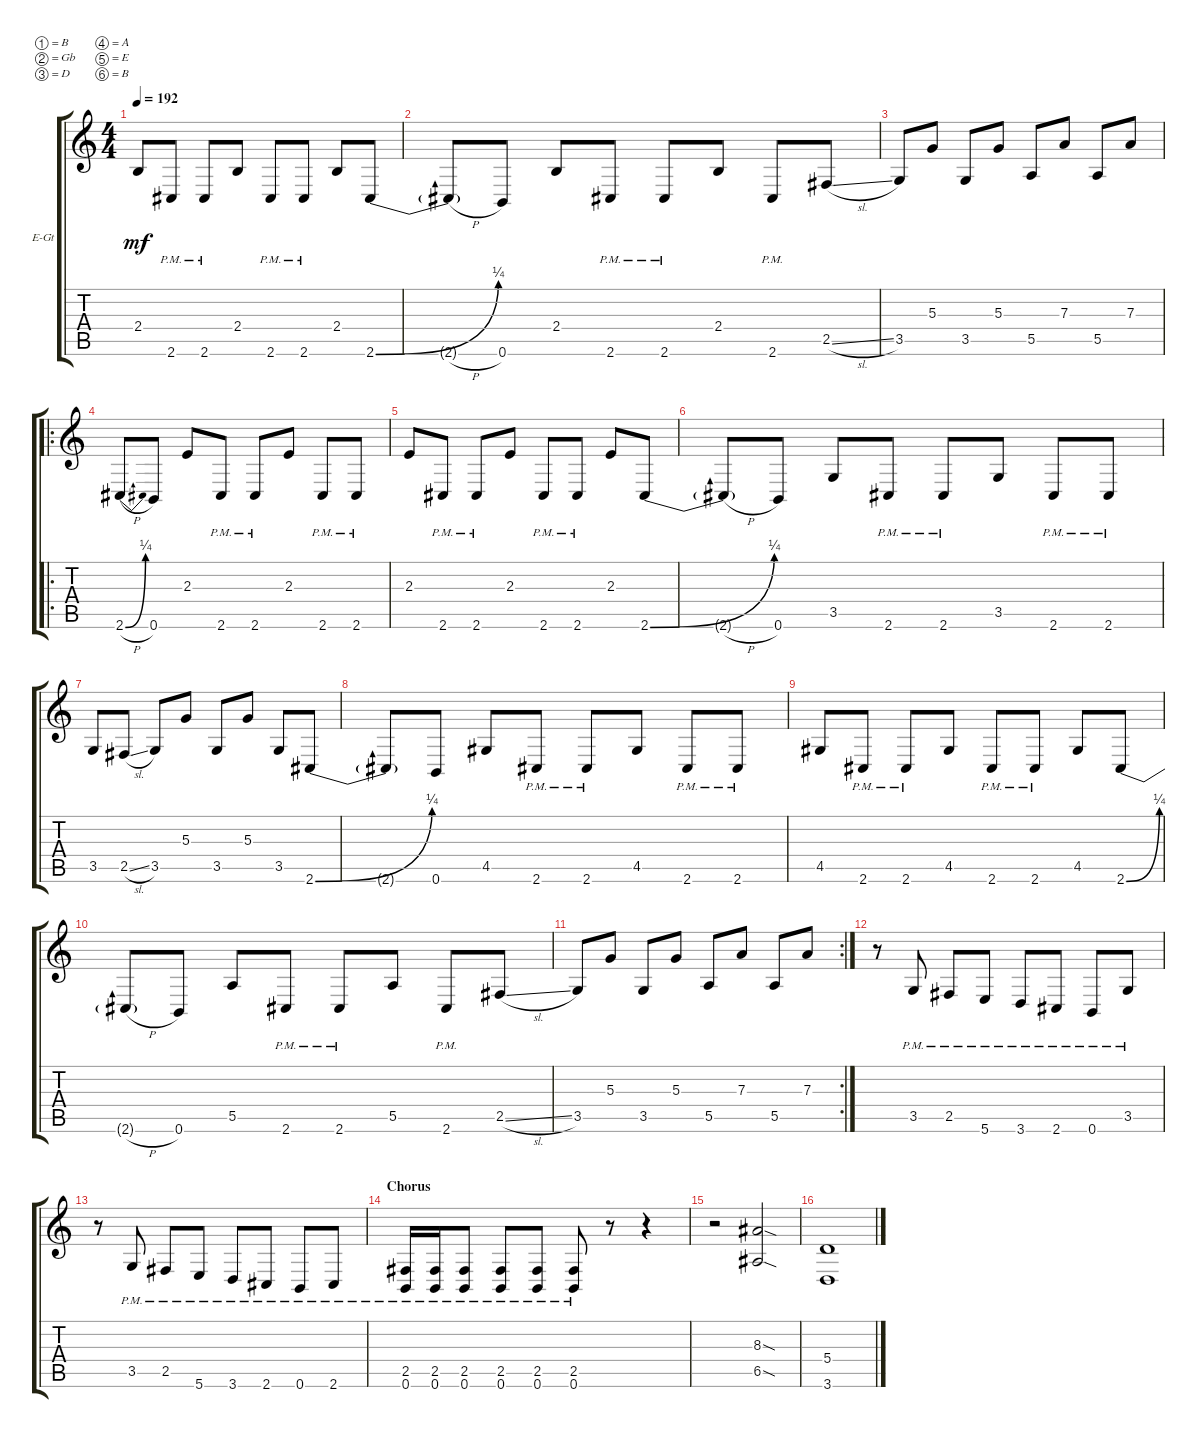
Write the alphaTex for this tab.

\bracketExtendMode groupsimilarinstruments
\firstSystemTrackNameOrientation horizontal
\otherSystemsTrackNameOrientation horizontal
\track ("Electric Guitar 2" "E-Gt") {instrument distortionguitar}
\staff {score tabs}
\tuning (B3 Gb3 D3 A2 E2 B1)
\ts (4 4)
\tempo 192
\clef g2
\ks c
2.4.8{dy mf} 2.6{pm}.8 2.6{pm}.8 2.4.8 2.6{pm}.8 2.6{pm}.8 2.4.8 2.6{be (bend 0 0 30.599999999999998 1)}.8 |
2.6{h t}.8 0.6.8 2.4.8 2.6{pm}.8 2.6{pm}.8 2.4.8 2.6{pm}.8 2.5{sl}.8 |
3.5.8 5.3.8 3.5.8 5.3.8 5.5.8 7.3.8 5.5.8 7.3.8 |
\ro
2.6{be (bend 0 0 14.399999999999999 1) h}.8 0.6.8 2.3.8 2.6{pm}.8 2.6{pm}.8 2.3.8 2.6{pm}.8 2.6{pm}.8 |
2.3.8 2.6{pm}.8 2.6{pm}.8 2.3.8 2.6{pm}.8 2.6{pm}.8 2.3.8 2.6{be (bend 0 0 30.599999999999998 1)}.8 |
2.6{h t}.8 0.6.8 3.5.8 2.6{pm}.8 2.6{pm}.8 3.5.8 2.6{pm}.8 2.6{pm}.8 |
3.5.8 2.5{sl}.8 3.5.8 5.3.8 3.5.8 5.3.8 3.5.8 2.6{be (bend 0 0 30.599999999999998 1)}.8 |
2.6{t}.8 0.6.8 4.5.8 2.6{pm}.8 2.6{pm}.8 4.5.8 2.6{pm}.8 2.6{pm}.8 |
4.5.8 2.6{pm}.8 2.6{pm}.8 4.5.8 2.6{pm}.8 2.6{pm}.8 4.5.8 2.6{be (bend 0 0 30.599999999999998 1)}.8 |
2.6{h t}.8 0.6.8 5.5.8 2.6{pm}.8 2.6{pm}.8 5.5.8 2.6{pm}.8 2.5{sl}.8 |
\rc 2
3.5.8 5.3.8 3.5.8 5.3.8 5.5.8 7.3.8 5.5.8 7.3.8 |
r.8 3.5{pm}.8 2.5{pm}.8 5.6{pm}.8 3.6{pm}.8 2.6{pm}.8 0.6{pm}.8 3.5{pm}.8 |
r.8 3.5{pm}.8 2.5{pm}.8 5.6{pm}.8 3.6{pm}.8 2.6{pm}.8 0.6{pm}.8 2.6{pm}.8 |
\section ("" "Chorus")
(0.6{pm} 2.5{pm}).16 (2.5{pm} 0.6{pm}).16 (0.6{pm} 2.5{pm}).8 (2.5{pm} 0.6{pm}).8 (2.5{pm} 0.6{pm}).8 (2.5{pm} 0.6{pm}).8 r.8 r.4 |
r.2 (6.5{sod} 8.3{sod}).2 |
(3.6 5.4).1
